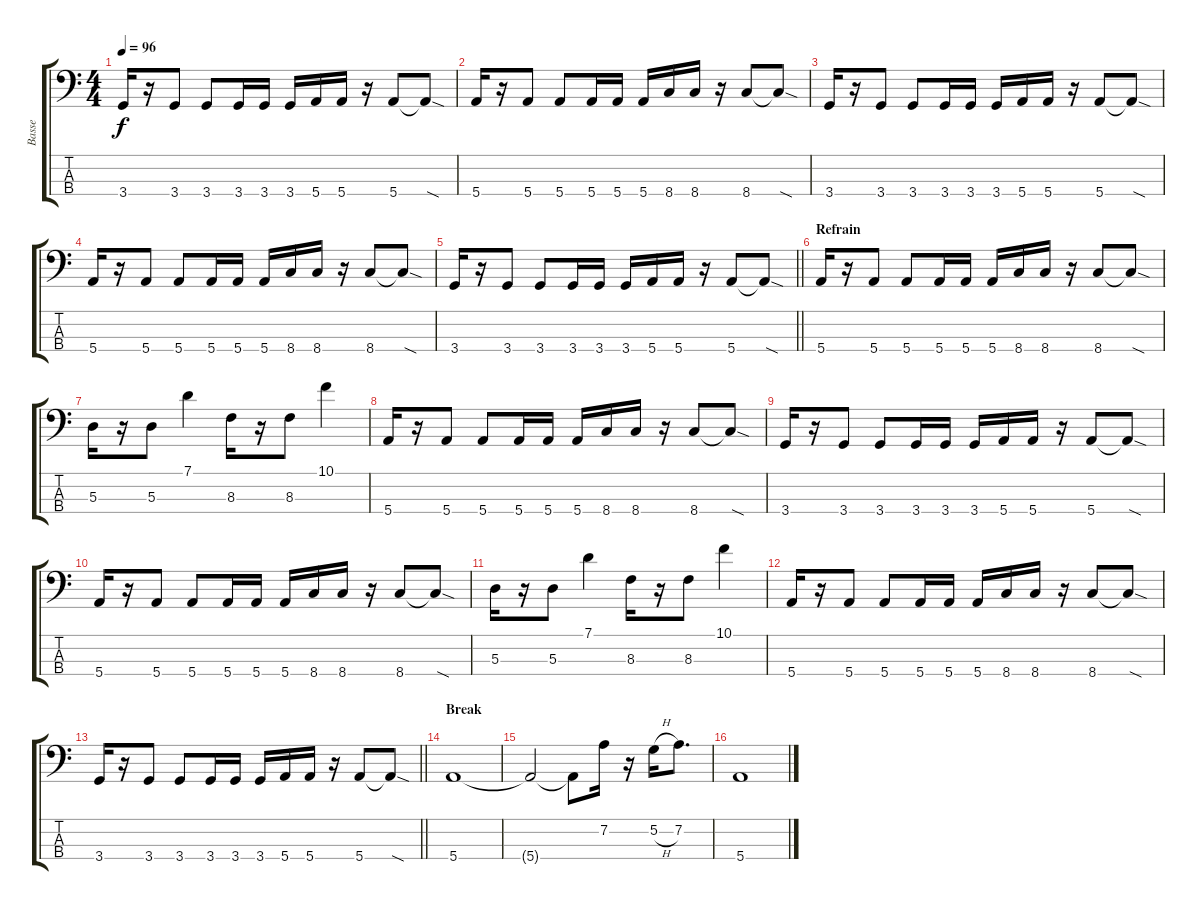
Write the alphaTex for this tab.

\track ("Basse" "Basse") {instrument electricbasspick}
\staff {score tabs}
\tuning (G2 D2 A1 E1) {hide}
\ts (4 4)
\tempo 96
\clef f4
\ks c
3.4.16{dy f} r.16 3.4.8 3.4.8 3.4.16 3.4.16 3.4.16 5.4.16 5.4.16 r.16 5.4.8 5.4{sod t}.8 |
5.4.16 r.16 5.4.8 5.4.8 5.4.16 5.4.16 5.4.16 8.4.16 8.4.16 r.16 8.4.8 8.4{sod t}.8 |
3.4.16 r.16 3.4.8 3.4.8 3.4.16 3.4.16 3.4.16 5.4.16 5.4.16 r.16 5.4.8 5.4{sod t}.8 |
5.4.16 r.16 5.4.8 5.4.8 5.4.16 5.4.16 5.4.16 8.4.16 8.4.16 r.16 8.4.8 8.4{sod t}.8 |
\barLineRight lightlight
3.4.16 r.16 3.4.8 3.4.8 3.4.16 3.4.16 3.4.16 5.4.16 5.4.16 r.16 5.4.8 5.4{sod t}.8 |
\section ("" "Refrain")
5.4.16 r.16 5.4.8 5.4.8 5.4.16 5.4.16 5.4.16 8.4.16 8.4.16 r.16 8.4.8 8.4{sod t}.8 |
5.3.16 r.16 5.3.8 7.1.4 8.3.16 r.16 8.3.8 10.1.4 |
5.4.16 r.16 5.4.8 5.4.8 5.4.16 5.4.16 5.4.16 8.4.16 8.4.16 r.16 8.4.8 8.4{sod t}.8 |
3.4.16 r.16 3.4.8 3.4.8 3.4.16 3.4.16 3.4.16 5.4.16 5.4.16 r.16 5.4.8 5.4{sod t}.8 |
5.4.16 r.16 5.4.8 5.4.8 5.4.16 5.4.16 5.4.16 8.4.16 8.4.16 r.16 8.4.8 8.4{sod t}.8 |
5.3.16 r.16 5.3.8 7.1.4 8.3.16 r.16 8.3.8 10.1.4 |
5.4.16 r.16 5.4.8 5.4.8 5.4.16 5.4.16 5.4.16 8.4.16 8.4.16 r.16 8.4.8 8.4{sod t}.8 |
\barLineRight lightlight
3.4.16 r.16 3.4.8 3.4.8 3.4.16 3.4.16 3.4.16 5.4.16 5.4.16 r.16 5.4.8 5.4{sod t}.8 |
\section ("" "Break")
5.4.1 |
5.4{t}.2 5.4{t}.8 7.2.16 r.16 5.2{h}.16 7.2.8{d} |
5.4.1
